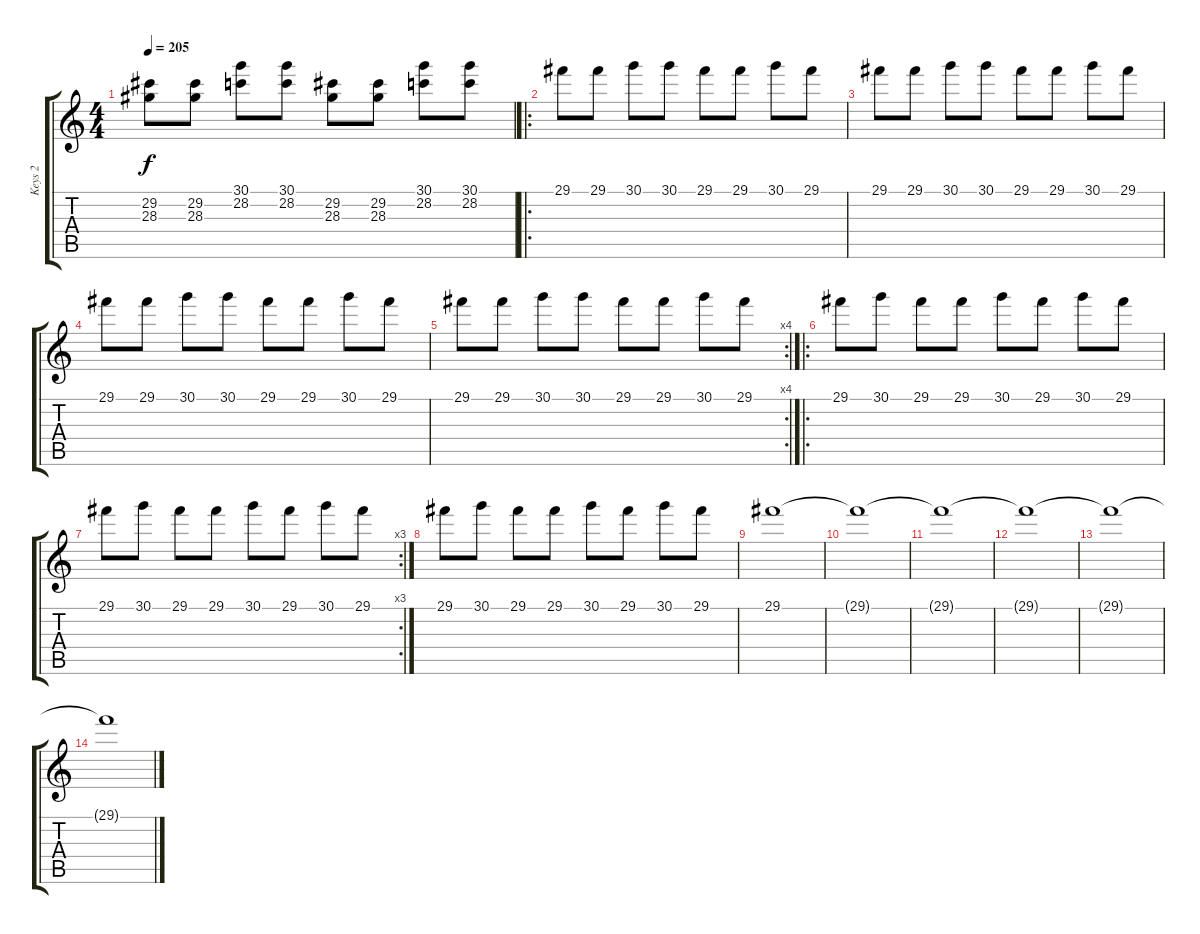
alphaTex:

\track ("Keys 2" "Keys 2") {instrument accordion}
\staff {score tabs}
\tuning (Db4 Ab3 E3 B2 Gb2 B1) {hide}
\ts (4 4)
\tempo 205
\clef g2
\ks c
(29.2 28.3).8{dy f} (29.2 28.3).8 (30.1 28.2).8 (30.1 28.2).8 (29.2 28.3).8 (29.2 28.3).8 (30.1 28.2).8 (30.1 28.2).8 |
\ro
29.1.8 29.1.8 30.1.8 30.1.8 29.1.8 29.1.8 30.1.8 29.1.8 |
29.1.8 29.1.8 30.1.8 30.1.8 29.1.8 29.1.8 30.1.8 29.1.8 |
29.1.8 29.1.8 30.1.8 30.1.8 29.1.8 29.1.8 30.1.8 29.1.8 |
\rc 4
29.1.8 29.1.8 30.1.8 30.1.8 29.1.8 29.1.8 30.1.8 29.1.8 |
\ro
29.1.8 30.1.8 29.1.8 29.1.8 30.1.8 29.1.8 30.1.8 29.1.8 |
\rc 3
29.1.8 30.1.8 29.1.8 29.1.8 30.1.8 29.1.8 30.1.8 29.1.8 |
29.1.8 30.1.8 29.1.8 29.1.8 30.1.8 29.1.8 30.1.8 29.1.8 |
29.1.1 |
29.1{t}.1 |
29.1{t}.1 |
29.1{t}.1{volume 0} |
29.1{t}.1 |
29.1{t}.1
